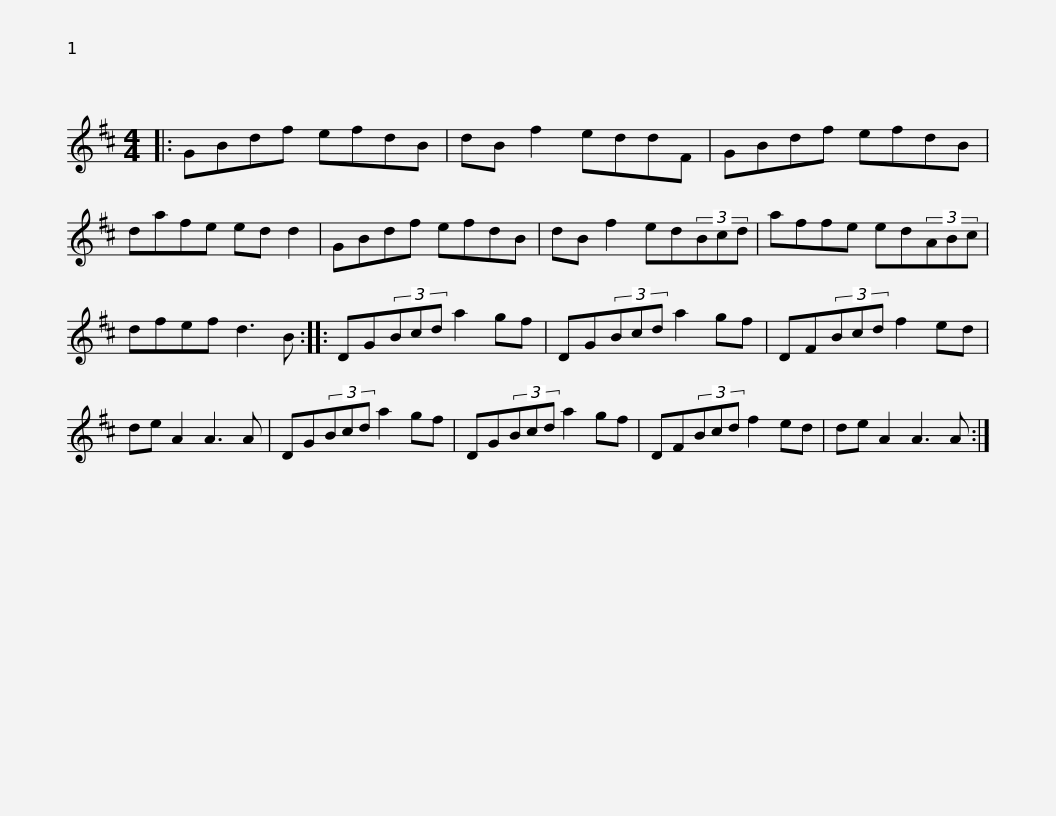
X:1
L:1/8
M:4/4
I:linebreak $
K:D
V:1 treble
V:1
|: GBdf efdB | dB f2 eddF | GBdf efdB | dafe ed d2 | GBdf efdB |$ %5
 dB f2 ed(3Bcd | affe ed(3ABc | dfef d3 B :: DG(3Bcd a2 gf | DG(3Bcd a2 gf |$ %10
 DF(3Bcd f2 ed | de A2 A3 A | DG(3Bcd a2 gf | DG(3Bcd a2 gf | DF(3Bcd f2 ed | %15
 de A2 A3 A :| %16
